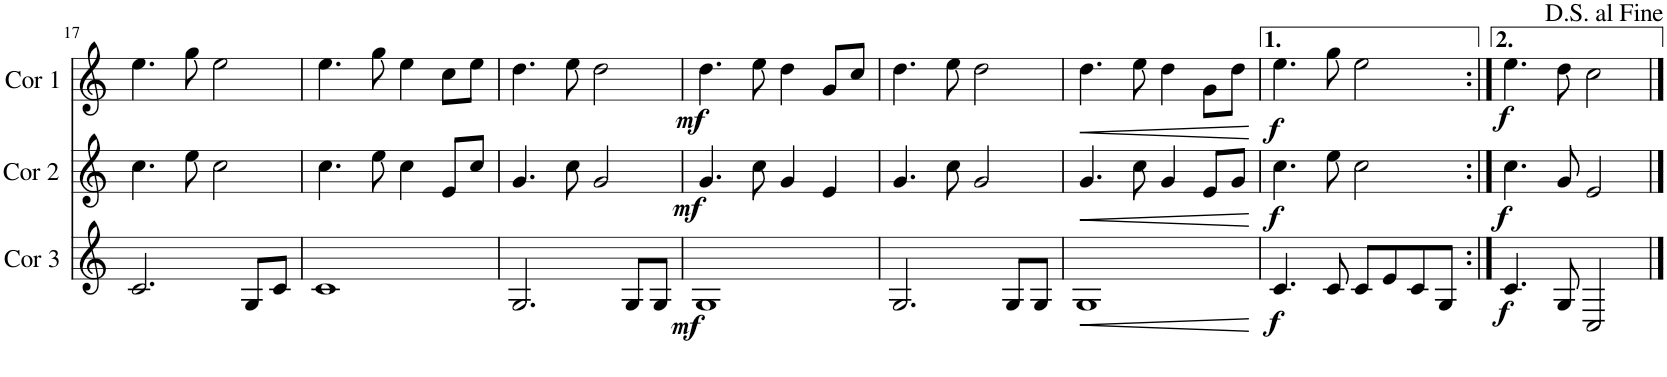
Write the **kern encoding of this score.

**kern	**dynam	**kern	**dynam	**kern	**dynam
*part3	*part3	*part2	*part2	*part1	*part1
*staff3	*staff3	*staff2	*staff2	*staff1	*staff1
*I"Cor 3	*	*I"Cor 2	*	*I"Cor 1	*
*I'Cor 3	*	*I'Cor 2	*	*I'Cor 1	*
!!LO:PB:g=z
*clefG2	*	*clefG2	*	*clefG2	*
*Trd4c7	*	*Trd4c7	*	*Trd4c7	*
*k[]	*	*k[]	*	*k[]	*
*M4/4	*	*M4/4	*	*M4/4	*
=17	=17	=17	=17	=17	=17
2.c/	.	4.cc\	.	4.ee\	.
.	.	8ee\	.	8gg\	.
.	.	2cc\	.	2ee\	.
8G/L	.	.	.	.	.
8c/J	.	.	.	.	.
=18	=18	=18	=18	=18	=18
1c	.	4.cc\	.	4.ee\	.
.	.	8ee\	.	8gg\	.
.	.	4cc\	.	4ee\	.
.	.	8e/L	.	8cc\L	.
.	.	8cc/J	.	8ee\J	.
=19	=19	=19	=19	=19	=19
2.G/	.	4.g/	.	4.dd\	.
.	.	8cc\	.	8ee\	.
.	.	2g/	.	2dd\	.
8G/L	.	.	.	.	.
8G/J	.	.	.	.	.
=20	=20	=20	=20	=20	=20
!	!LO:DY:b	!	!LO:DY:b	!	!LO:DY:b
1G	mf	4.g/	mf	4.dd\	mf
.	.	8cc\	.	8ee\	.
.	.	4g/	.	4dd\	.
.	.	4e/	.	8g/L	.
.	.	.	.	8cc/J	.
=21	=21	=21	=21	=21	=21
2.G/	.	4.g/	.	4.dd\	.
.	.	8cc\	.	8ee\	.
.	.	2g/	.	2dd\	.
8G/L	.	.	.	.	.
8G/J	.	.	.	.	.
=22	=22	=22	=22	=22	=22
!	!LO:HP:b	!	!LO:HP:b	!	!LO:HP:b
1G	<	4.g/	<	4.dd\	<
.	.	8cc\	.	8ee\	.
.	.	4g/	.	4dd\	.
.	.	8e/L	.	8g\L	.
.	.	8g/J	.	8dd\J	.
.	[	.	[	.	[
=23	=23	=23	=23	=23	=23
!	!LO:DY:b	!	!LO:DY:b	!	!LO:DY:b
4.c/	f	4.cc\	f	4.ee\	f
8c/	.	8ee\	.	8gg\	.
8c/L	.	2cc\	.	2ee\	.
8e/	.	.	.	.	.
8c/	.	.	.	.	.
8G/J	.	.	.	.	.
=24:|!	=24:|!	=24:|!	=24:|!	=24:|!	=24:|!
!	!LO:DY:b	!	!LO:DY:b	!	!LO:DY:b
4.c/	f	4.cc\	f	4.ee\	f
8G/	.	8g/	.	8dd\	.
2C/	.	2e/	.	2cc\	.
==	==	==	==	==	==
*-	*-	*-	*-	*-	*-
